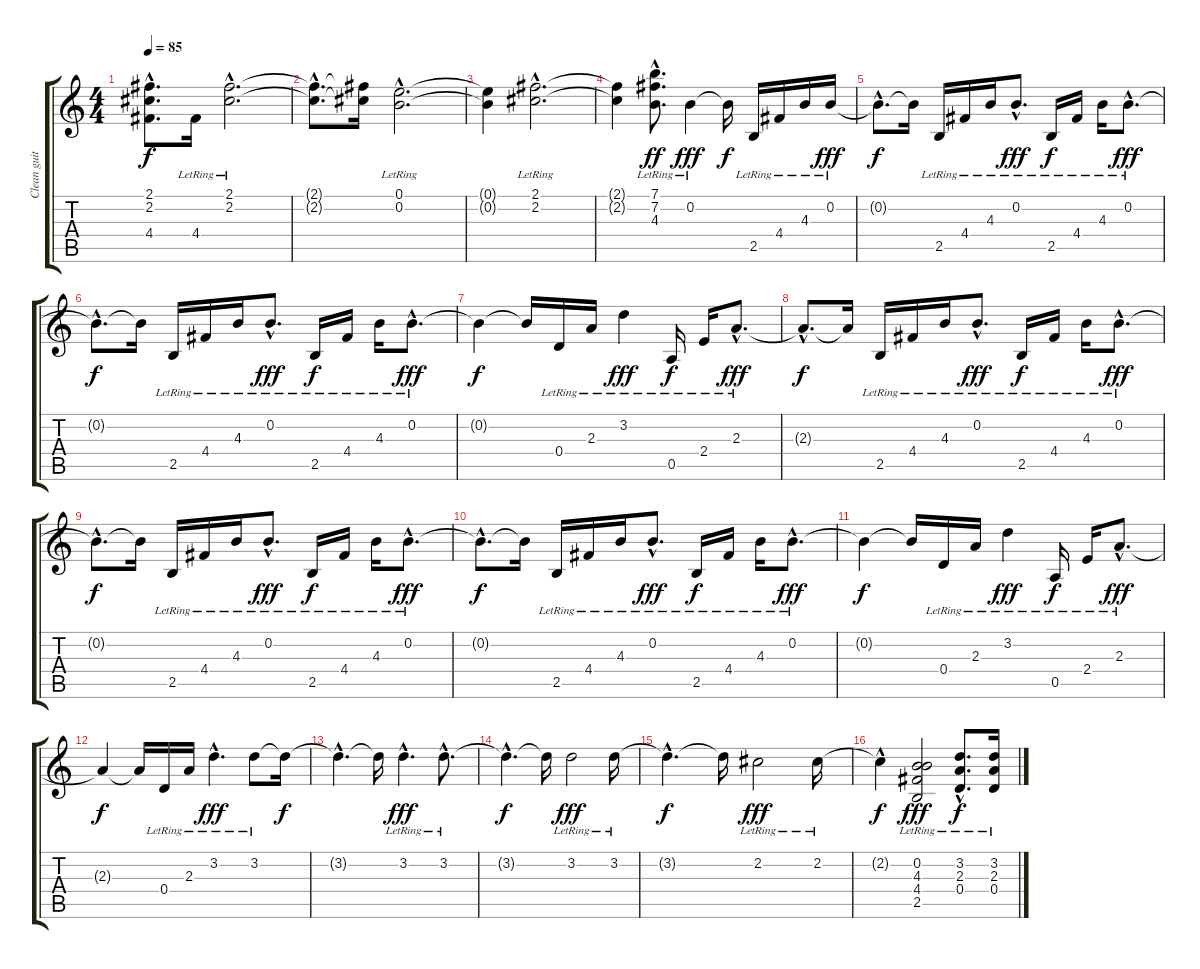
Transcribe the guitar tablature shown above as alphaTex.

\track ("Clean guitar" "Clean guit") {instrument electricguitarclean}
\staff {score tabs}
\tuning (E4 B3 G3 D3 A2 E2) {hide}
\ts (4 4)
\tempo 85
\clef g2
\ks c
(2.1{t} 2.2{t} 4.4{hac t}).8{d dy f} 4.4{lr}.16 (2.1{hac lr} 2.2{hac lr}).2{d} |
(2.1{hac t} 2.2{hac t}).8{d} (2.1{t} 2.2{t}).16 (0.1{hac lr} 0.2{hac lr}).2{d} |
(0.1{t} 0.2{t}).4 (2.1{hac lr} 2.2{hac lr}).2{d} |
(2.1{t} 2.2{t}).4 (7.1{lr} 7.2{lr} 4.3{hac lr}).8{d dy ff} 0.2{lr}.4{dy fff} 0.2{t}.16{dy f} 2.5{lr}.16 4.4{lr}.16 4.3{lr}.16 0.2{lr}.16{dy fff} |
0.2{hac t}.8{d dy f} 0.2{t}.16 2.5{lr}.16 4.4{lr}.16 4.3{lr}.16 0.2{hac lr}.8{d dy fff} 2.5{lr}.16{dy f} 4.4{lr}.16 4.3{lr}.16 0.2{hac lr}.8{d dy fff} |
0.2{hac t}.8{d dy f} 0.2{t}.16 2.5{lr}.16 4.4{lr}.16 4.3{lr}.16 0.2{hac lr}.8{d dy fff} 2.5{lr}.16{dy f} 4.4{lr}.16 4.3{lr}.16 0.2{hac lr}.8{d dy fff} |
0.2{t}.4{dy f} 0.2{t}.16 0.4{lr}.16 2.3{lr}.16 3.2{lr}.4{dy fff} 0.5{lr}.16{dy f} 2.4{lr}.16 2.3{hac lr}.8{d dy fff} |
2.3{hac t}.8{d dy f} 2.3{t}.16 2.5{lr}.16 4.4{lr}.16 4.3{lr}.16 0.2{hac lr}.8{d dy fff} 2.5{lr}.16{dy f} 4.4{lr}.16 4.3{lr}.16 0.2{hac lr}.8{d dy fff} |
0.2{hac t}.8{d dy f} 0.2{t}.16 2.5{lr}.16 4.4{lr}.16 4.3{lr}.16 0.2{hac lr}.8{d dy fff} 2.5{lr}.16{dy f} 4.4{lr}.16 4.3{lr}.16 0.2{hac lr}.8{d dy fff} |
0.2{hac t}.8{d dy f} 0.2{t}.16 2.5{lr}.16 4.4{lr}.16 4.3{lr}.16 0.2{hac lr}.8{d dy fff} 2.5{lr}.16{dy f} 4.4{lr}.16 4.3{lr}.16 0.2{hac lr}.8{d dy fff} |
0.2{t}.4{dy f} 0.2{t}.16 0.4{lr}.16 2.3{lr}.16 3.2{lr}.4{dy fff} 0.5{lr}.16{dy f} 2.4{lr}.16 2.3{hac lr}.8{d dy fff} |
2.3{t}.4{dy f} 2.3{t}.16 0.4{lr}.16 2.3{lr}.16 3.2{hac lr}.4{d dy fff} 3.2{lr}.8 3.2{t}.16{dy f} |
3.2{hac t}.4{d} 3.2{t}.16 3.2{hac lr}.4{d dy fff} 3.2{hac lr}.8{d} |
3.2{hac t}.4{d dy f} 3.2{t}.16 3.2{lr}.2{dy fff} 3.2{lr}.16 |
3.2{hac t}.4{d dy f} 3.2{t}.16 2.2{lr}.2{dy fff} 2.2{lr}.16 |
2.2{hac t}.4{dy f} (0.2{lr} 4.3{lr} 4.4{lr} 2.5{lr}).2{dy fff} (3.2{hac lr} 2.3{hac lr} 0.4{hac lr}).8{d dy f} (3.2{lr} 2.3{lr} 0.4{lr}).16
